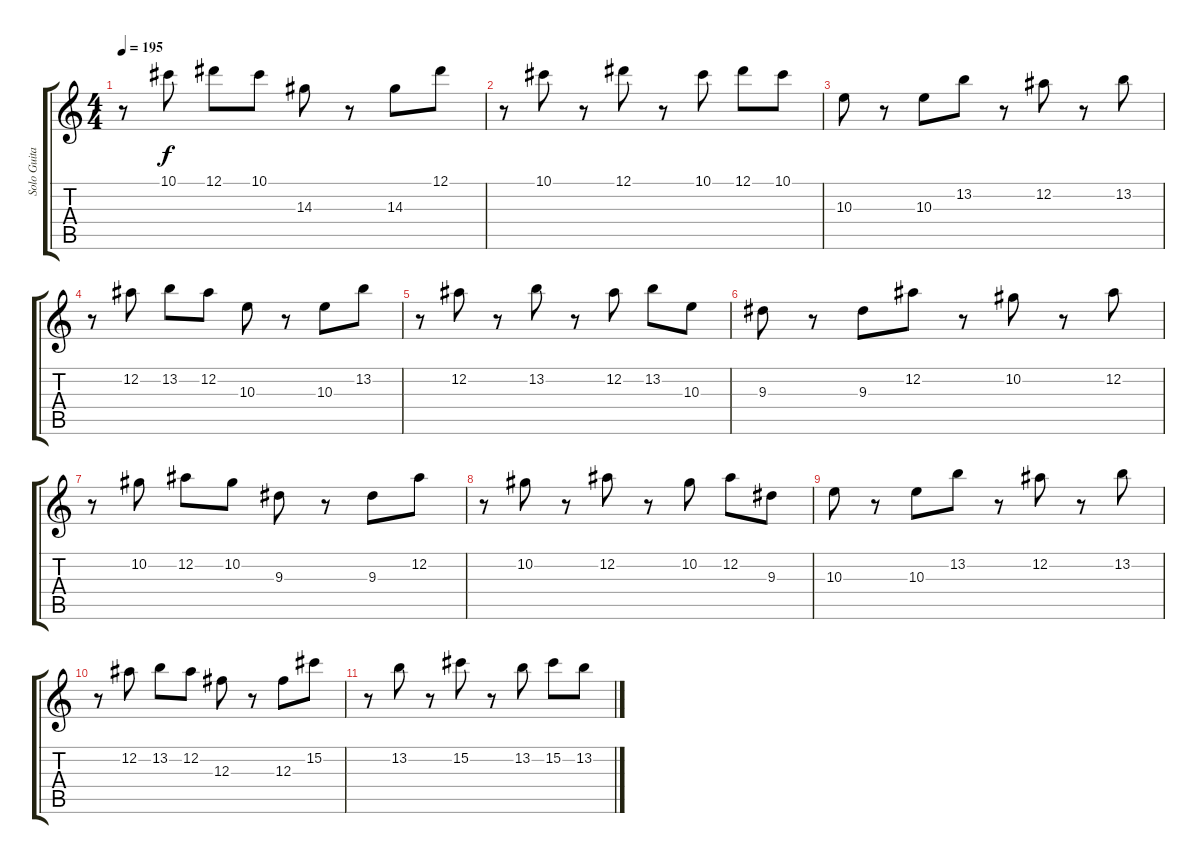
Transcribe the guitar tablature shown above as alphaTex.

\track ("Solo Guitar" "Solo Guita") {instrument distortionguitar}
\staff {score tabs}
\tuning (Eb4 Bb3 Gb3 Db3 Ab2 Eb2) {hide}
\ts (4 4)
\tempo 195
\clef g2
\ks c
r.8{dy f} 10.1.8 12.1.8 10.1.8 14.3.8 r.8 14.3.8 12.1.8 |
r.8 10.1.8 r.8 12.1.8 r.8 10.1.8 12.1.8 10.1.8 |
10.3.8 r.8 10.3.8 13.2.8 r.8 12.2.8 r.8 13.2.8 |
r.8 12.2.8 13.2.8 12.2.8 10.3.8 r.8 10.3.8 13.2.8 |
r.8 12.2.8 r.8 13.2.8 r.8 12.2.8 13.2.8 10.3.8 |
9.3.8 r.8 9.3.8 12.2.8 r.8 10.2.8 r.8 12.2.8 |
r.8 10.2.8 12.2.8 10.2.8 9.3.8 r.8 9.3.8 12.2.8 |
r.8 10.2.8 r.8 12.2.8 r.8 10.2.8 12.2.8 9.3.8 |
10.3.8 r.8 10.3.8 13.2.8 r.8 12.2.8 r.8 13.2.8 |
r.8 12.2.8 13.2.8 12.2.8 12.3.8 r.8 12.3.8 15.2.8 |
r.8 13.2.8 r.8 15.2.8 r.8 13.2.8 15.2.8 13.2.8
